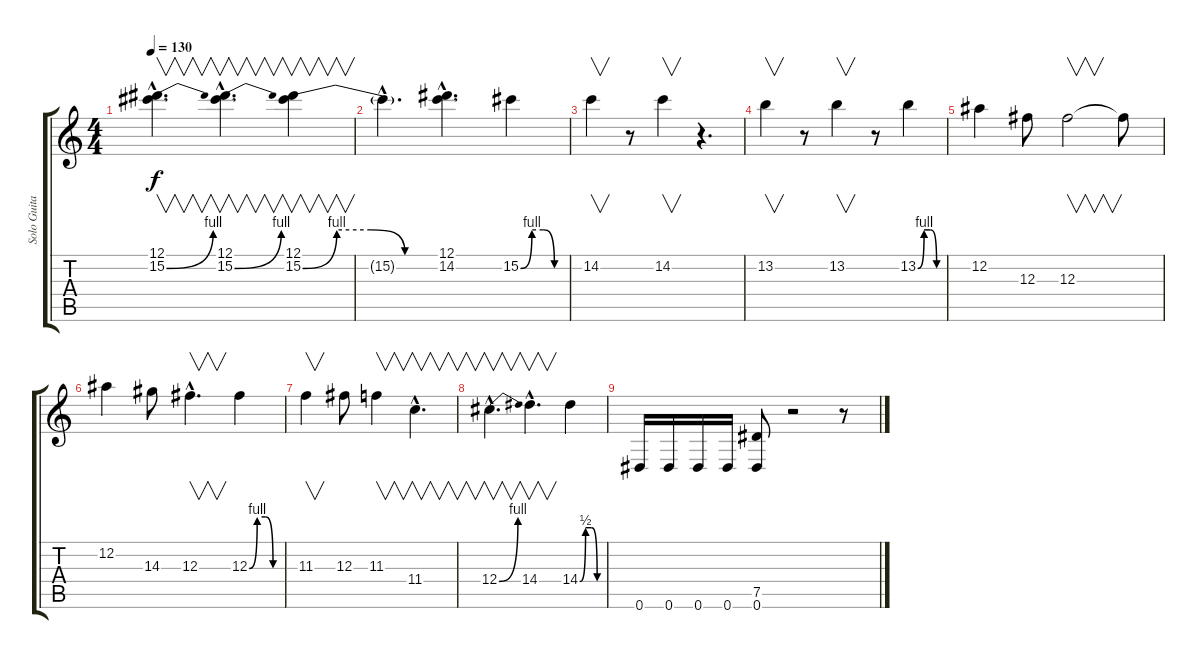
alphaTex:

\track ("Solo Guitar" "Solo Guita") {instrument overdrivenguitar}
\staff {score tabs}
\tuning (Eb4 Bb3 Gb3 Db3 Ab2 Eb2) {hide}
\ts (4 4)
\tempo 130
\clef g2
\ks c
(12.1{hac} 15.2{be (bend 0 0 60 4) hac}).4{v d dy f volume 12} (12.1{hac} 15.2{be (bend 0 0 60 4) hac}).4{v d volume 12} (12.1 15.2{be (custom 0 0 15 4 30 4 45 0 60 0)}).4{v volume 12} |
15.2{hac t}.4{d} (12.1{hac} 14.2{hac}).4{d} 15.2{be (custom 0 0 15 4 30 4 45 0 60 0)}.4 |
14.2.4{v} r.8 14.2.4{v} r.4{d} |
13.2.4{v} r.8 13.2.4{v} r.8 13.2{be (custom 0 0 15 4 30 4 45 0 60 0)}.4 |
12.2.4 12.3.8 12.3.2{v} 12.3{t}.8 |
12.2.4 14.3.8 12.3{hac}.4{v d} 12.3{be (custom 0 0 15 4 30 4 45 0 60 0)}.4 |
11.3.4{v} 12.3.8 11.3.4{v} 11.4{hac}.4{v d} |
12.4{be (bend 0 0 60 4) hac}.4{v d} 14.4{hac}.4{v d} 14.4{be (custom 0 0 15 2 30 2 45 0 60 0)}.4 |
0.6.16{volume 16} 0.6.16 0.6.16 0.6.16 (7.5 0.6).8 r.2 r.8
